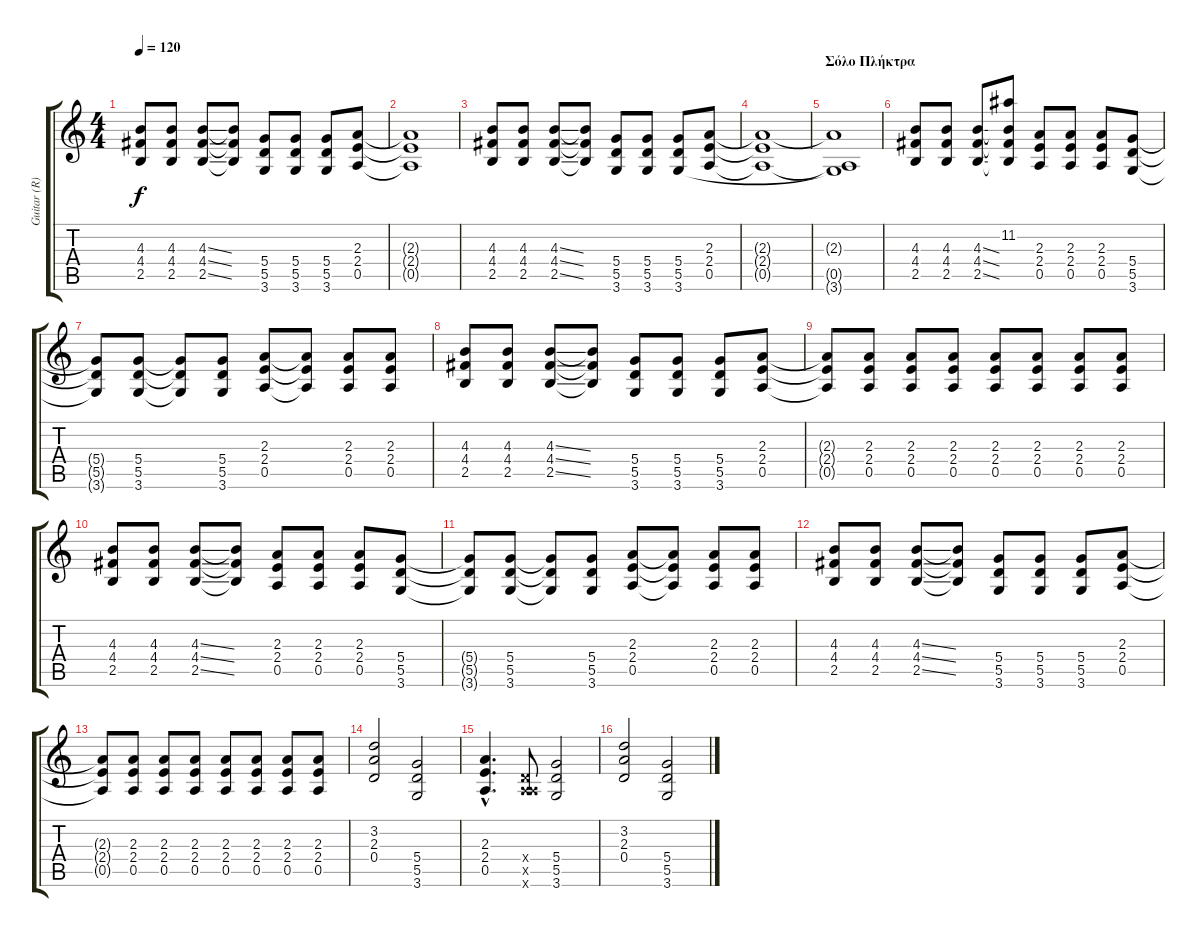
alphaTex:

\track ("Guitar (R)" "Guitar (R)") {instrument distortionguitar}
\staff {score tabs}
\tuning (E4 B3 G3 D3 A2 E2) {hide}
\ts (4 4)
\tempo 120
\clef g2
\ks c
(4.3 4.4 2.5).8{dy f} (4.3 4.4 2.5).8 (4.3{ss} 4.4{ss} 2.5{ss}).8 (4.3{t} 4.4{t} 2.5{t}).8 (5.4 5.5 3.6).8 (5.4 5.5 3.6).8 (5.4 5.5 3.6).8 (2.3 2.4 0.5).8 |
(2.3{t} 2.4{t} 0.5{t}).1 |
(4.3 4.4 2.5).8 (4.3 4.4 2.5).8 (4.3{ss} 4.4{ss} 2.5{ss}).8 (4.3{t} 4.4{t} 2.5{t}).8 (5.4 5.5 3.6).8 (5.4 5.5 3.6).8 (5.4 5.5 3.6).8 (2.3 2.4 0.5).8 |
(2.3{t} 2.4{t} 0.5{t}).1 |
\section ("" "Σόλο Πλήκτρα")
(2.3{t} 0.5{t} 3.6{t}).1 |
(4.3 4.4 2.5).8 (4.3 4.4 2.5).8 (4.3{ss} 4.4{ss} 2.5{ss}).8 (11.2 4.3{t} 4.4{t} 2.5{t}).8 (2.3 2.4 0.5).8 (2.3 2.4 0.5).8 (2.3 2.4 0.5).8 (5.4 5.5 3.6).8 |
(5.4{t} 5.5{t} 3.6{t}).8 (5.4 5.5 3.6).8 (5.4{t} 5.5{t} 3.6{t}).8 (5.4 5.5 3.6).8 (2.3 2.4 0.5).8 (2.3{t} 2.4{t} 0.5{t}).8 (2.3 2.4 0.5).8 (2.3 2.4 0.5).8 |
(4.3 4.4 2.5).8 (4.3 4.4 2.5).8 (4.3{ss} 4.4{ss} 2.5{ss}).8 (4.3{t} 4.4{t} 2.5{t}).8 (5.4 5.5 3.6).8 (5.4 5.5 3.6).8 (5.4 5.5 3.6).8 (2.3 2.4 0.5).8 |
(2.3{t} 2.4{t} 0.5{t}).8 (2.3 2.4 0.5).8 (2.3 2.4 0.5).8 (2.3 2.4 0.5).8 (2.3 2.4 0.5).8 (2.3 2.4 0.5).8 (2.3 2.4 0.5).8 (2.3 2.4 0.5).8 |
(4.3 4.4 2.5).8 (4.3 4.4 2.5).8 (4.3{ss} 4.4{ss} 2.5{ss}).8 (4.3{t} 4.4{t} 2.5{t}).8 (2.3 2.4 0.5).8 (2.3 2.4 0.5).8 (2.3 2.4 0.5).8 (5.4 5.5 3.6).8 |
(5.4{t} 5.5{t} 3.6{t}).8 (5.4 5.5 3.6).8 (5.4{t} 5.5{t} 3.6{t}).8 (5.4 5.5 3.6).8 (2.3 2.4 0.5).8 (2.3{t} 2.4{t} 0.5{t}).8 (2.3 2.4 0.5).8 (2.3 2.4 0.5).8 |
(4.3 4.4 2.5).8 (4.3 4.4 2.5).8 (4.3{ss} 4.4{ss} 2.5{ss}).8 (4.3{t} 4.4{t} 2.5{t}).8 (5.4 5.5 3.6).8 (5.4 5.5 3.6).8 (5.4 5.5 3.6).8 (2.3 2.4 0.5).8 |
(2.3{t} 2.4{t} 0.5{t}).8 (2.3 2.4 0.5).8 (2.3 2.4 0.5).8 (2.3 2.4 0.5).8 (2.3 2.4 0.5).8 (2.3 2.4 0.5).8 (2.3 2.4 0.5).8 (2.3 2.4 0.5).8 |
(3.2 2.3 0.4).2 (5.4 5.5 3.6).2 |
(2.3{hac} 2.4{hac} 0.5{hac}).4{d} (0.4{x} 0.5{x} 5.6{x}).8 (5.4 5.5 3.6).2 |
(3.2 2.3 0.4).2 (5.4 5.5 3.6).2
